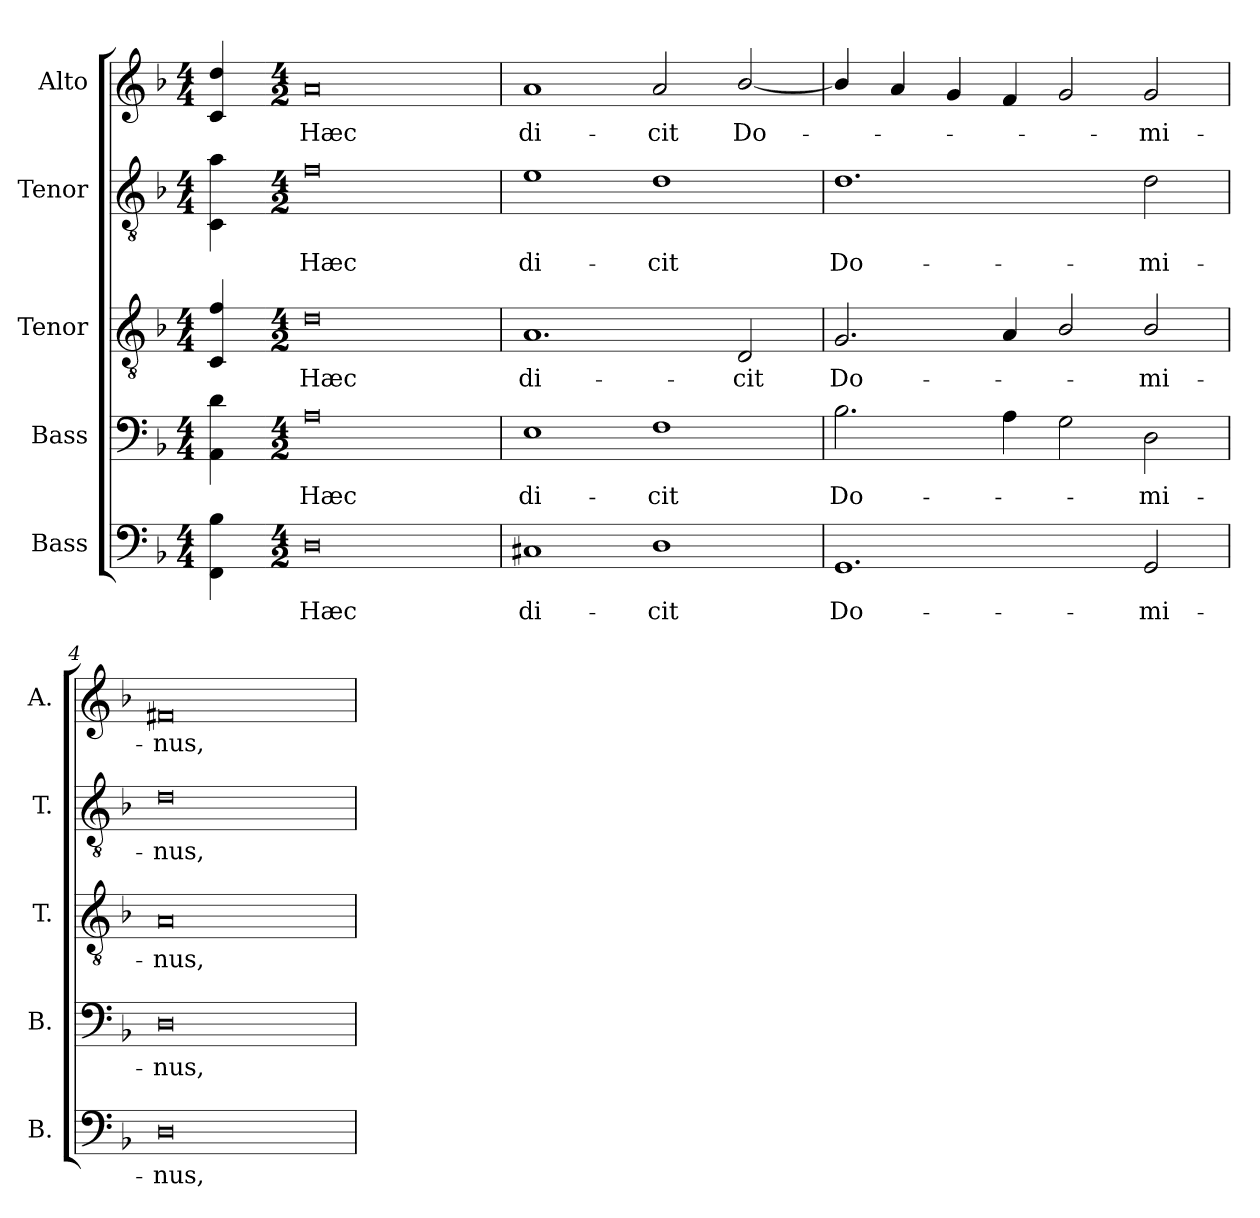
**kern	**text	**kern	**text	**kern	**text	**kern	**text	**kern	**text
*part5	*part5	*part4	*part4	*part3	*part3	*part2	*part2	*part1	*part1
*staff5	*staff5	*staff4	*staff4	*staff3	*staff3	*staff2	*staff2	*staff1	*staff1
*I"Bass	*	*I"Bass	*	*I"Tenor	*	*I"Tenor	*	*I"Alto	*
*I'B.	*	*I'B.	*	*I'T.	*	*I'T.	*	*I'A.	*
!!LO:PB:g=z
*clefF4	*	*clefF4	*	*clefGv2	*	*clefGv2	*	*clefG2	*
*	*	*	*	*ITrd7c12	*	*ITrd7c12	*	*	*
*k[b-]	*	*k[b-]	*	*k[b-]	*	*k[b-]	*	*k[b-]	*
*F:	*	*F:	*	*F:	*	*F:	*	*F:	*
*M4/4	*	*M4/4	*	*M4/4	*	*M4/4	*	*M4/4	*
=	=	=	=	=	=	=	=	=	=
4FFi\ 4B-i	.	4AAi\ 4di	.	4CCi/ 4Fi	.	4CCi\ 4Ai	.	4ci/ 4ddi	.
=1-	=1-	=1-	=1-	=1-	=1-	=1-	=1-	=1-	=1-
*M4/2	*	*M4/2	*	*M4/2	*	*M4/2	*	*M4/2	*
!	!LO:LY:b:color=#000000	!	!	!	!	!	!	!	!
!	!	!	!LO:LY:b:color=#000000	!	!	!	!	!	!
!	!	!	!	!	!LO:LY:b:color=#000000	!	!	!	!
!	!	!	!	!	!	!	!LO:LY:b:color=#000000	!	!
!	!	!	!	!	!	!	!	!	!LO:LY:b:color=#000000
0Di	Hæc	0Ai	Hæc	0Di	Hæc	0Fi	Hæc	0ai	Hæc
=2	=2	=2	=2	=2	=2	=2	=2	=2	=2
!	!LO:LY:b:color=#000000	!	!	!	!	!	!	!	!
!	!	!	!LO:LY:b:color=#000000	!	!	!	!	!	!
!	!	!	!	!	!LO:LY:b:color=#000000	!	!	!	!
!	!	!	!	!	!	!	!LO:LY:b:color=#000000	!	!
!	!	!	!	!	!	!	!	!	!LO:LY:b:color=#000000
1C#Xi	di-	1Ei	di-	1.AAi	di-	1Ei	di-	1ai	di-
!	!LO:LY:b:color=#000000	!	!	!	!	!	!	!	!
!	!	!	!LO:LY:b:color=#000000	!	!	!	!	!	!
!	!	!	!	!	!	!	!LO:LY:b:color=#000000	!	!
!	!	!	!	!	!	!	!	!	!LO:LY:b:color=#000000
1Di	-cit	1Fi	-cit	.	.	1Di	-cit	2ai/	-cit
!	!	!	!	!	!LO:LY:b:color=#000000	!	!	!	!
!	!	!	!	!	!	!	!	!	!LO:LY:b:color=#000000
.	.	.	.	2DDi/	-cit	.	.	[2b-i/	Do-
=3	=3	=3	=3	=3	=3	=3	=3	=3	=3
!	!LO:LY:b:color=#000000	!	!	!	!	!	!	!	!
!	!	!	!LO:LY:b:color=#000000	!	!	!	!	!	!
!	!	!	!	!	!LO:LY:b:color=#000000	!	!	!	!
!	!	!	!	!	!	!	!LO:LY:b:color=#000000	!	!
1.GGi	Do-	2.B-i\	Do-	2.GGi/	Do-	1.Di	Do-	4b-i/]	.
.	.	.	.	.	.	.	.	4ai/	.
.	.	.	.	.	.	.	.	4gi/	.
.	.	4Ai\	.	4AAi/	.	.	.	4fi/	.
.	.	2Gi\	.	2BB-i/	.	.	.	2gi/	.
!	!LO:LY:b:color=#000000	!	!	!	!	!	!	!	!
!	!	!	!LO:LY:b:color=#000000	!	!	!	!	!	!
!	!	!	!	!	!LO:LY:b:color=#000000	!	!	!	!
!	!	!	!	!	!	!	!LO:LY:b:color=#000000	!	!
!	!	!	!	!	!	!	!	!	!LO:LY:b:color=#000000
2GGi/	-mi-	2Di\	-mi-	2BB-i/	-mi-	2Di\	-mi-	2gi/	-mi-
=4	=4	=4	=4	=4	=4	=4	=4	=4	=4
!	!LO:LY:b:color=#000000	!	!	!	!	!	!	!	!
!	!	!	!LO:LY:b:color=#000000	!	!	!	!	!	!
!	!	!	!	!	!LO:LY:b:color=#000000	!	!	!	!
!	!	!	!	!	!	!	!LO:LY:b:color=#000000	!	!
!	!	!	!	!	!	!	!	!	!LO:LY:b:color=#000000
0Di	-nus,	0Di	-nus,	0AAi	-nus,	0Di	-nus,	0f#Xi	-nus,
=	=	=	=	=	=	=	=	=	=
*-	*-	*-	*-	*-	*-	*-	*-	*-	*-
